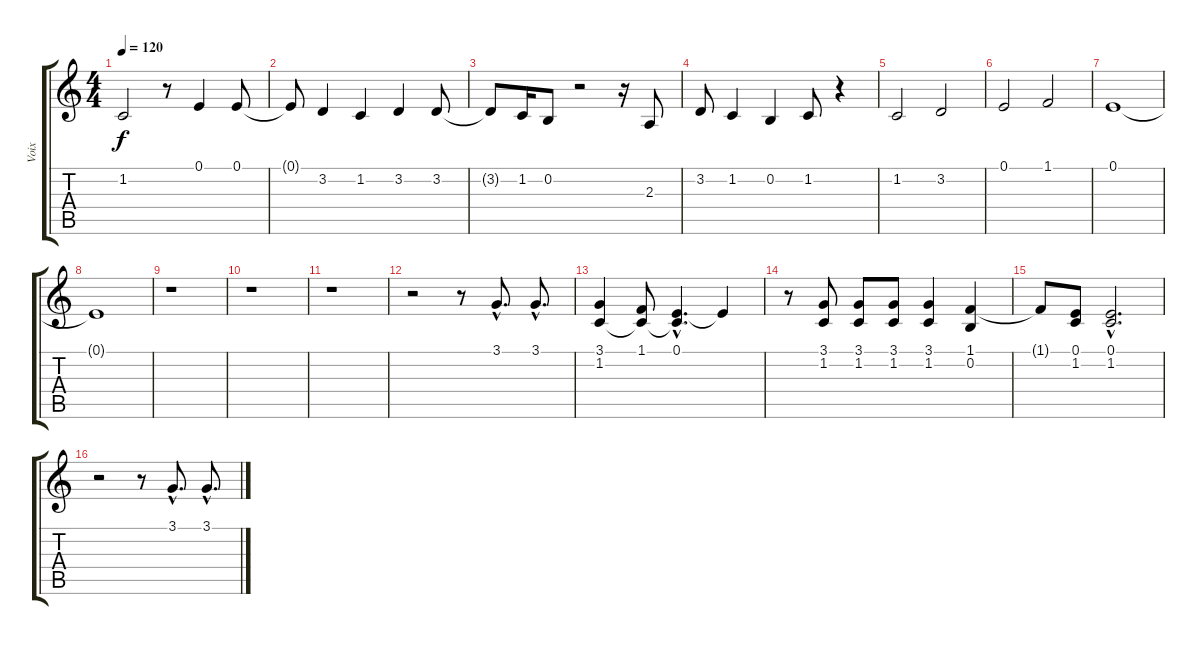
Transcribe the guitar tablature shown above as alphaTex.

\track ("Voix" "Voix") {instrument ocarina}
\staff {score tabs}
\tuning (E4 B3 G3 D3 A2 E2) {hide}
\ts (4 4)
\tempo 120
\clef g2
\ks c
1.2{t}.2{dy f} r.8 0.1.4 0.1.8 |
0.1{t}.8 3.2.4 1.2.4 3.2.4 3.2.8 |
3.2{t}.8 1.2.16 0.2.8 r.2 r.16 2.3.8 |
3.2.8 1.2.4 0.2.4 1.2.8 r.4 |
1.2.2 3.2.2 |
0.1.2 1.1.2 |
0.1.1 |
0.1{t}.1 |
r.1 |
r.1 |
r.1 |
r.2 r.8 3.1{hac}.8{d} 3.1{hac}.8{d} |
(3.1 1.2).4 (1.1 1.2{t}).8 (0.1{hac} 1.2{hac t}).4{d} 0.1{t}.4 |
r.8 (3.1 1.2).8 (3.1 1.2).8 (3.1 1.2).8 (3.1 1.2).4 (1.1 0.2).4 |
1.1{t}.8 (0.1 1.2).8 (0.1{hac} 1.2{hac}).2{d} |
r.2 r.8 3.1{hac}.8{d} 3.1{hac}.8{d}
